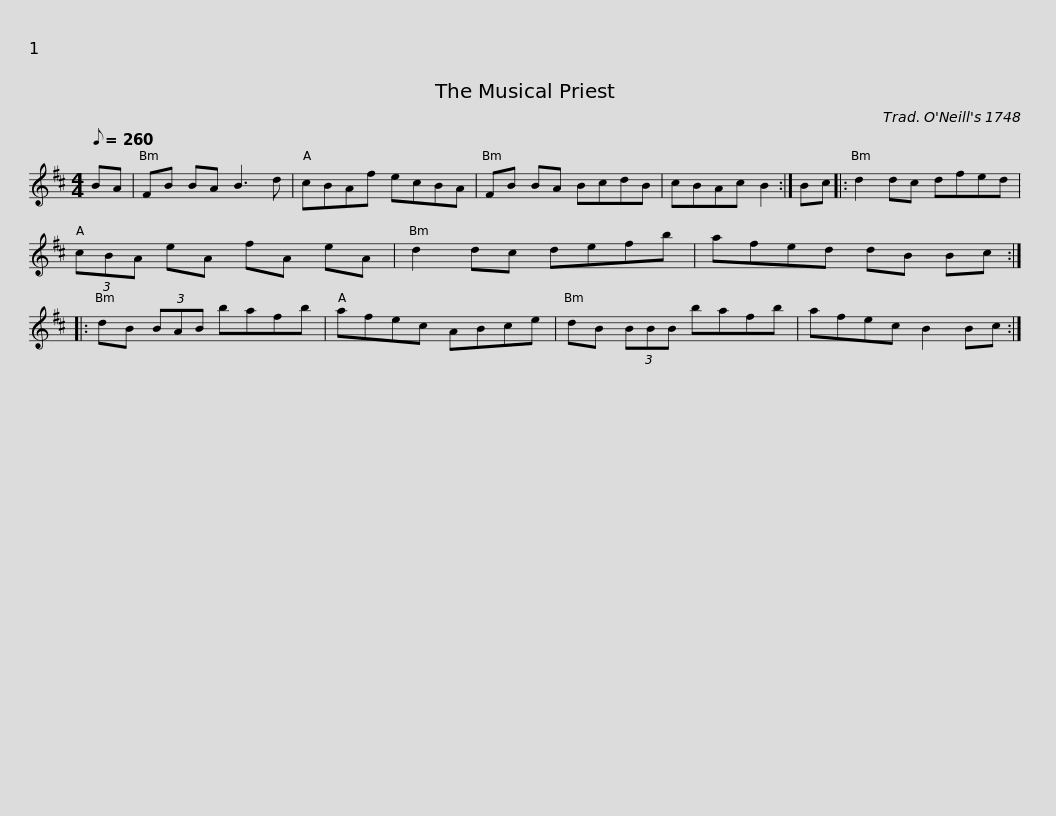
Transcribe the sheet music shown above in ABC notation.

X:1
L:1/8
Q:1/8=260
M:4/4
I:linebreak $
K:D
V:1 treble
V:1
 BA | FB BA B3 d | cBAf ecBA | FB BA BcdB | cBAc B2 :| %5
 Bc |: d2 dc dfed |$ (3cBA eA fA eA | d2 dc defb | afed dB Bc :: %10
 dB (3BAB bafb | afec ABce |$ dB (3BBB bafb | afec B2 Bc :| %14
